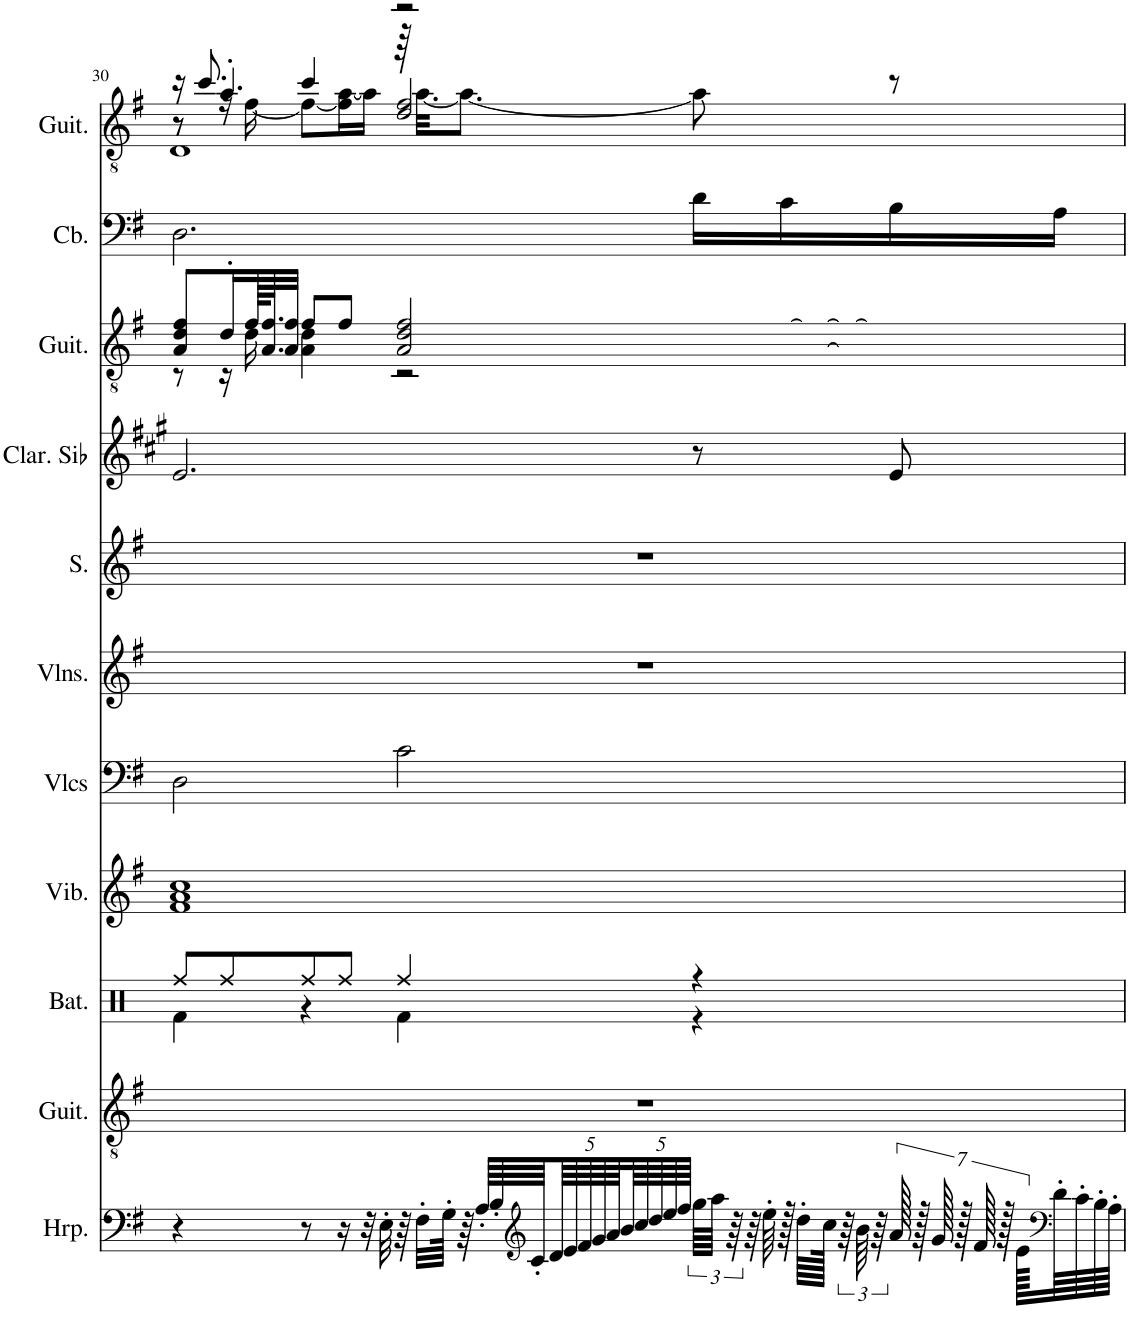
**kern	**kern	**kern	**kern	**kern	**kern	**kern	**kern	**kern	**kern	**kern
*part11	*part10	*part9	*part8	*part7	*part6	*part5	*part4	*part3	*part2	*part1
*staff11	*staff10	*staff9	*staff8	*staff7	*staff6	*staff5	*staff4	*staff3	*staff2	*staff1
*I"Harpe, HARP	*I"Guitare acoustique, STEEL GTR	*I"Batterie, DRUMS	*I"Vibraphone, VIBRAPHONE	*I"Violoncelles, STRINGS	*I"Violons, STRINGS	*I"Soprano, CHOIR AAHS	*I"Clarinette en Sib	*I"Guitare acoustique, STEEL GTR	*I"Contrebasse, ACOU BASS	*I"Guitare acoustique, JAZZ GTR
*I'Hrp.	*I'Guit.	*I'Bat.	*I'Vib.	*I'Vlcs	*I'Vlns.	*I'S.	*I'Clar. Sib	*I'Guit.	*I'Cb.	*I'Guit.
!!LO:PB:g=z
*clefF4	*clefGv2	*clefX	*clefG2	*clefF4	*clefG2	*clefG2	*clefG2	*clefGv2	*clefF4	*clefGv2
*	*	*	*	*	*	*	*Trd1c2	*	*Trd7c12	*
*k[f#]	*k[f#]	*k[]	*k[f#]	*k[f#]	*k[f#]	*k[f#]	*k[f#c#g#]	*k[f#]	*k[f#]	*k[f#]
*M4/4	*M4/4	*M4/4	*M4/4	*M4/4	*M4/4	*M4/4	*M4/4	*M4/4	*M4/4	*M4/4
=30	=30	=30	=30	=30	=30	=30	=30	=30	=30	=30
*	*	*^	*	*	*	*	*	*^	*	*^
*	*	*	*	*	*	*	*	*	*	*	*	*	*^
*	*	*	*	*	*	*	*	*	*	*	*	*	*	*^
4r	1r	8Rff/L	4Rf\	1f# 1a 1cc	2D\	1r	1r	2.e/	8A/ 8d/ 8f#/L	8r	2.D\	16r	8r	8r	1D
.	.	.	.	.	.	.	.	.	.	.	.	8.cc/	.	.	.
.	.	8Rff/	.	.	.	.	.	.	16d'/L	16r	.	.	16r	4.a'/	.
.	.	.	.	.	.	.	.	.	[128f#/KLL	16d\	.	.	[16f#\	.	.
.	.	.	.	.	.	.	.	.	[64.A/ 64.f#/_J	.	.	.	.	.	.
.	.	.	.	.	.	.	.	.	32A/] 32f#/_JJJ	.	.	.	.	.	.
8r	.	8Rff/	4r	.	.	.	.	.	8f#/L]	4A\ 4d\	.	4cc/	8f#\L_	.	.
16r	.	8Rff/J	.	.	.	.	.	.	8f#/J	.	.	.	16f#\] [16a\L	.	.
32r	.	.	.	.	.	.	.	.	.	.	.	.	16a\JJ]	.	.
32E'\	.	.	.	.	.	.	.	.	.	.	.	.	.	.	.
64r	.	4Rff/	4Rf\	.	2c\	.	.	.	2A/ 2d/ 2f#/	2r	.	2r	64r	2d/ 2f#/	.
32F#'\LLL	.	.	.	.	.	.	.	.	.	.	.	.	[32.a\KKL	.	.
64G'\JJJk	.	.	.	.	.	.	.	.	.	.	.	.	.	.	.
64r	.	.	.	.	.	.	.	.	.	.	.	.	8.a\J_	.	.
64A'/LLLL	.	.	.	.	.	.	.	.	.	.	.	.	.	.	.
64B'/	.	.	.	.	.	.	.	.	.	.	.	.	.	.	.
*clefG2	*	*	*	*	*	*	*	*	*	*	*	*	*	*	*
64c'/	.	.	.	.	.	.	.	.	.	.	.	.	.	.	.
*Xbrackettup	*	*	*	*	*	*	*	*	*	*	*	*	*	*	*
80d/	.	.	.	.	.	.	.	.	.	.	.	.	.	.	.
80e/	.	.	.	.	.	.	.	.	.	.	.	.	.	.	.
80f#/	.	.	.	.	.	.	.	.	.	.	.	.	.	.	.
80g/	.	.	.	.	.	.	.	.	.	.	.	.	.	.	.
80a/	.	.	.	.	.	.	.	.	.	.	.	.	.	.	.
80b/	.	.	.	.	.	.	.	.	.	.	.	.	.	.	.
80cc/	.	.	.	.	.	.	.	.	.	.	.	.	.	.	.
80dd/	.	.	.	.	.	.	.	.	.	.	.	.	.	.	.
80ee/	.	.	.	.	.	.	.	.	.	.	.	.	.	.	.
80ff#/JJJJ	.	.	.	.	.	.	.	.	.	.	.	.	.	.	.
*brackettup	*	*	*	*	*	*	*	*	*	*	*	*	*	*	*
96gg\LLLL	.	4r	4r	.	.	.	.	8r	.	.	16d\LL	.	8a\]	.	.
96aa\JJJJ	.	.	.	.	.	.	.	.	.	.	.	.	.	.	.
96r	.	.	.	.	.	.	.	.	.	.	.	.	.	.	.
64r	.	.	.	.	.	.	.	.	.	.	.	.	.	.	.
64ee'\	.	.	.	.	.	.	.	.	.	.	.	.	.	.	.
128r	.	.	.	.	.	.	.	.	.	.	16c\	.	.	.	.
64dd'\LLLL	.	.	.	.	.	.	.	.	.	.	.	.	.	.	.
128cc\JJJJk	.	.	.	.	.	.	.	.	.	.	.	.	.	.	.
96r	.	.	.	.	.	.	.	.	.	.	.	.	.	.	.
96b\	.	.	.	.	.	.	.	.	.	.	.	.	.	.	.
96r	.	.	.	.	.	.	.	.	.	.	.	.	.	.	.
112a/	.	.	.	.	.	.	.	8e/	.	.	16B\	.	8r	.	.
112r	.	.	.	.	.	.	.	.	.	.	.	.	.	.	.
112g/	.	.	.	.	.	.	.	.	.	.	.	.	.	.	.
112r	.	.	.	.	.	.	.	.	.	.	.	.	.	.	.
112f#/	.	.	.	.	.	.	.	.	.	.	.	.	.	.	.
112r	.	.	.	.	.	.	.	.	.	.	.	.	.	.	.
112e\KLLLL	.	.	.	.	.	.	.	.	.	.	.	.	.	.	.
*clefF4	*	*	*	*	*	*	*	*	*	*	*	*	*	*	*
64d'\	.	.	.	.	.	.	.	.	.	.	16A\JJ	.	.	.	.
64c'\	.	.	.	.	.	.	.	.	.	.	.	.	.	.	.
64B'\	.	.	.	.	.	.	.	.	.	.	.	.	.	.	.
64A'\JJJJ	.	.	.	.	.	.	.	.	.	.	.	.	.	.	.
*	*	*v	*v	*	*	*	*	*	*v	*v	*	*v	*v	*v	*v
=	=	=	=	=	=	=	=	=	=	=
*-	*-	*-	*-	*-	*-	*-	*-	*-	*-	*-
